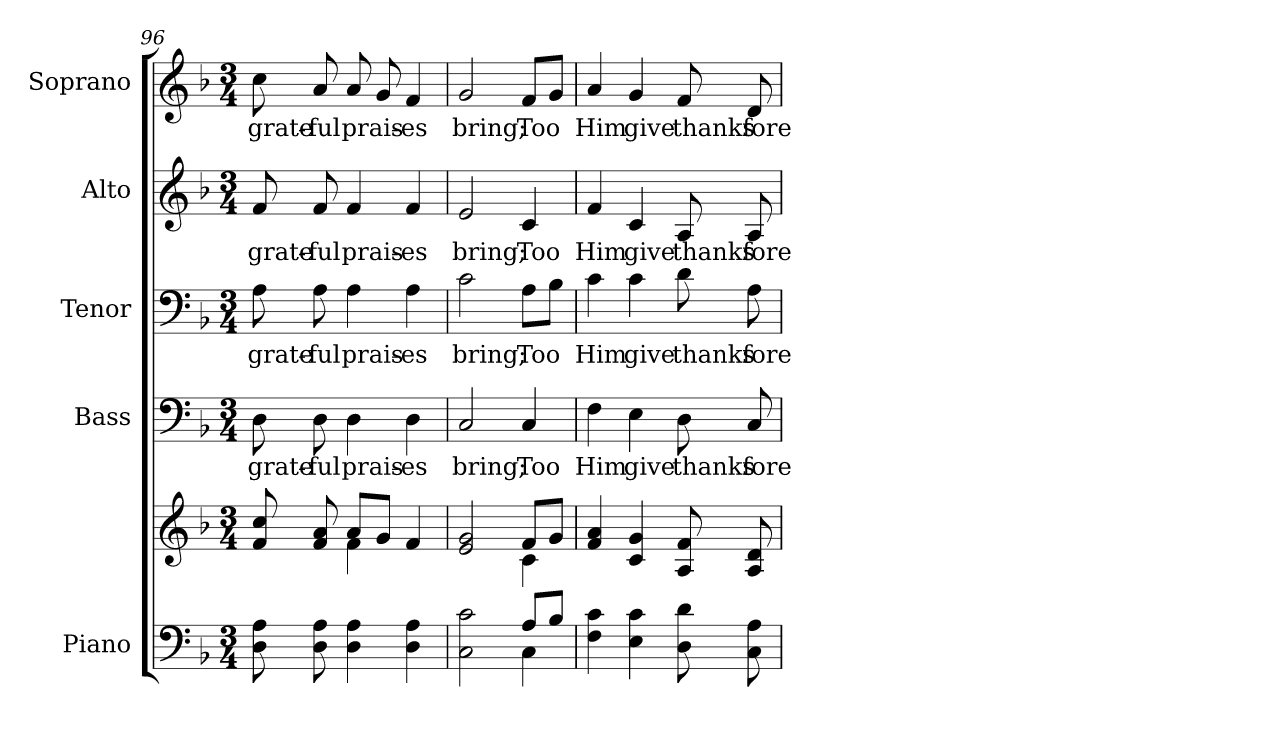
**kern	**kern	**kern	**text	**kern	**text	**kern	**text	**kern	**text
*part5	*part5	*part4	*part4	*part3	*part3	*part2	*part2	*part1	*part1
*staff6	*staff5	*staff4	*staff4	*staff3	*staff3	*staff2	*staff2	*staff1	*staff1
*I"Piano	*	*I"Bass	*	*I"Tenor	*	*I"Alto	*	*I"Soprano	*
*I'Pno.	*	*I'B.	*	*I'T.	*	*I'A.	*	*I'S.	*
*clefF4	*clefG2	*clefF4	*	*clefF4	*	*clefG2	*	*clefG2	*
*k[b-]	*k[b-]	*k[b-]	*	*k[b-]	*	*k[b-]	*	*k[b-]	*
*F:	*F:	*F:	*	*F:	*	*F:	*	*F:	*
*M3/4	*M3/4	*M3/4	*	*M3/4	*	*M3/4	*	*M3/4	*
=96	=96	=96	=96	=96	=96	=96	=96	=96	=96
*	*^	*	*	*	*	*	*	*	*
!	!	!	!	!LO:LY:b:color=#000000	!	!	!	!	!	!
!	!	!	!	!	!	!LO:LY:b:color=#000000	!	!	!	!
!	!	!	!	!	!	!	!	!LO:LY:b:color=#000000	!	!
!	!	!	!	!	!	!	!	!	!	!LO:LY:b:color=#000000
8Di\ 8Ai	8fi/ 8cci	4ryy	8Di\	grate-	8Ai\	grate-	8fi/	grate-	8cci\	grate-
!	!	!	!	!LO:LY:b:color=#000000	!	!	!	!	!	!
!	!	!	!	!	!	!LO:LY:b:color=#000000	!	!	!	!
!	!	!	!	!	!	!	!	!LO:LY:b:color=#000000	!	!
!	!	!	!	!	!	!	!	!	!	!LO:LY:b:color=#000000
8Di\ 8Ai	8fi/ 8ai	.	8Di\	-ful	8Ai\	-ful	8fi/	-ful	8ai/	-ful
!	!	!	!	!LO:LY:b:color=#000000	!	!	!	!	!	!
!	!	!	!	!	!	!LO:LY:b:color=#000000	!	!	!	!
!	!	!	!	!	!	!	!	!LO:LY:b:color=#000000	!	!
!	!	!	!	!	!	!	!	!	!	!LO:LY:b:color=#000000
4Di\ 4Ai	8ai/L	4fi\	4Di\	prais-	4Ai\	prais-	4fi/	prais-	8ai/	prais-
.	8gi/J	.	.	.	.	.	.	.	8gi/	.
!	!	!	!	!LO:LY:b:color=#000000	!	!	!	!	!	!
!	!	!	!	!	!	!LO:LY:b:color=#000000	!	!	!	!
!	!	!	!	!	!	!	!	!LO:LY:b:color=#000000	!	!
!	!	!	!	!	!	!	!	!	!	!LO:LY:b:color=#000000
4Di\ 4Ai	4fi/	4ryy	4Di\	-es	4Ai\	-es	4fi/	-es	4fi/	-es
!!LO:PB:g=z
=97	=97	=97	=97	=97	=97	=97	=97	=97	=97	=97
*^	*	*	*	*	*	*	*	*	*	*
!	!	!	!	!	!LO:LY:b:color=#000000	!	!	!	!	!	!
!	!	!	!	!	!	!	!LO:LY:b:color=#000000	!	!	!	!
!	!	!	!	!	!	!	!	!	!LO:LY:b:color=#000000	!	!
!	!	!	!	!	!	!	!	!	!	!	!LO:LY:b:color=#000000
2Ci\ 2ci	2ryy	2ei/ 2gi	2ryy	2Ci/	bring;	2ci\	bring;	2ei/	bring;	2gi/	bring;
!	!	!	!	!	!LO:LY:b:color=#000000	!	!	!	!	!	!
!	!	!	!	!	!	!	!LO:LY:b:color=#000000	!	!	!	!
!	!	!	!	!	!	!	!	!	!LO:LY:b:color=#000000	!	!
!	!	!	!	!	!	!	!	!	!	!	!LO:LY:b:color=#000000
8Ai/L	4Ci\	8fi/L	4ci\	4Ci/	Too	8Ai\L	Too	4ci/	Too	8fi/L	Too
8B-i/J	.	8gi/J	.	.	.	8B-i\J	.	.	.	8gi/J	.
*v	*v	*	*	*	*	*	*	*	*	*	*
*	*v	*v	*	*	*	*	*	*	*	*
=98	=98	=98	=98	=98	=98	=98	=98	=98	=98
!	!	!	!LO:LY:b:color=#000000	!	!	!	!	!	!
!	!	!	!	!	!LO:LY:b:color=#000000	!	!	!	!
!	!	!	!	!	!	!	!LO:LY:b:color=#000000	!	!
!	!	!	!	!	!	!	!	!	!LO:LY:b:color=#000000
4Fi\ 4ci	4fi/ 4ai	4Fi\	Him	4ci\	Him	4fi/	Him	4ai/	Him
!	!	!	!LO:LY:b:color=#000000	!	!	!	!	!	!
!	!	!	!	!	!LO:LY:b:color=#000000	!	!	!	!
!	!	!	!	!	!	!	!LO:LY:b:color=#000000	!	!
!	!	!	!	!	!	!	!	!	!LO:LY:b:color=#000000
4Ei\ 4ci	4ci/ 4gi	4Ei\	give	4ci\	give	4ci/	give	4gi/	give
!	!	!	!LO:LY:b:color=#000000	!	!	!	!	!	!
!	!	!	!	!	!LO:LY:b:color=#000000	!	!	!	!
!	!	!	!	!	!	!	!LO:LY:b:color=#000000	!	!
!	!	!	!	!	!	!	!	!	!LO:LY:b:color=#000000
8Di\ 8di	8Ai/ 8fi	8Di\	thanks	8di\	thanks	8Ai/	thanks	8fi/	thanks
!	!	!	!LO:LY:b:color=#000000	!	!	!	!	!	!
!	!	!	!	!	!LO:LY:b:color=#000000	!	!	!	!
!	!	!	!	!	!	!	!LO:LY:b:color=#000000	!	!
!	!	!	!	!	!	!	!	!	!LO:LY:b:color=#000000
8Ci\ 8Ai	8Ai/ 8di	8Ci/	fore	8Ai\	fore	8Ai/	fore	8di/	fore
=	=	=	=	=	=	=	=	=	=
*-	*-	*-	*-	*-	*-	*-	*-	*-	*-
